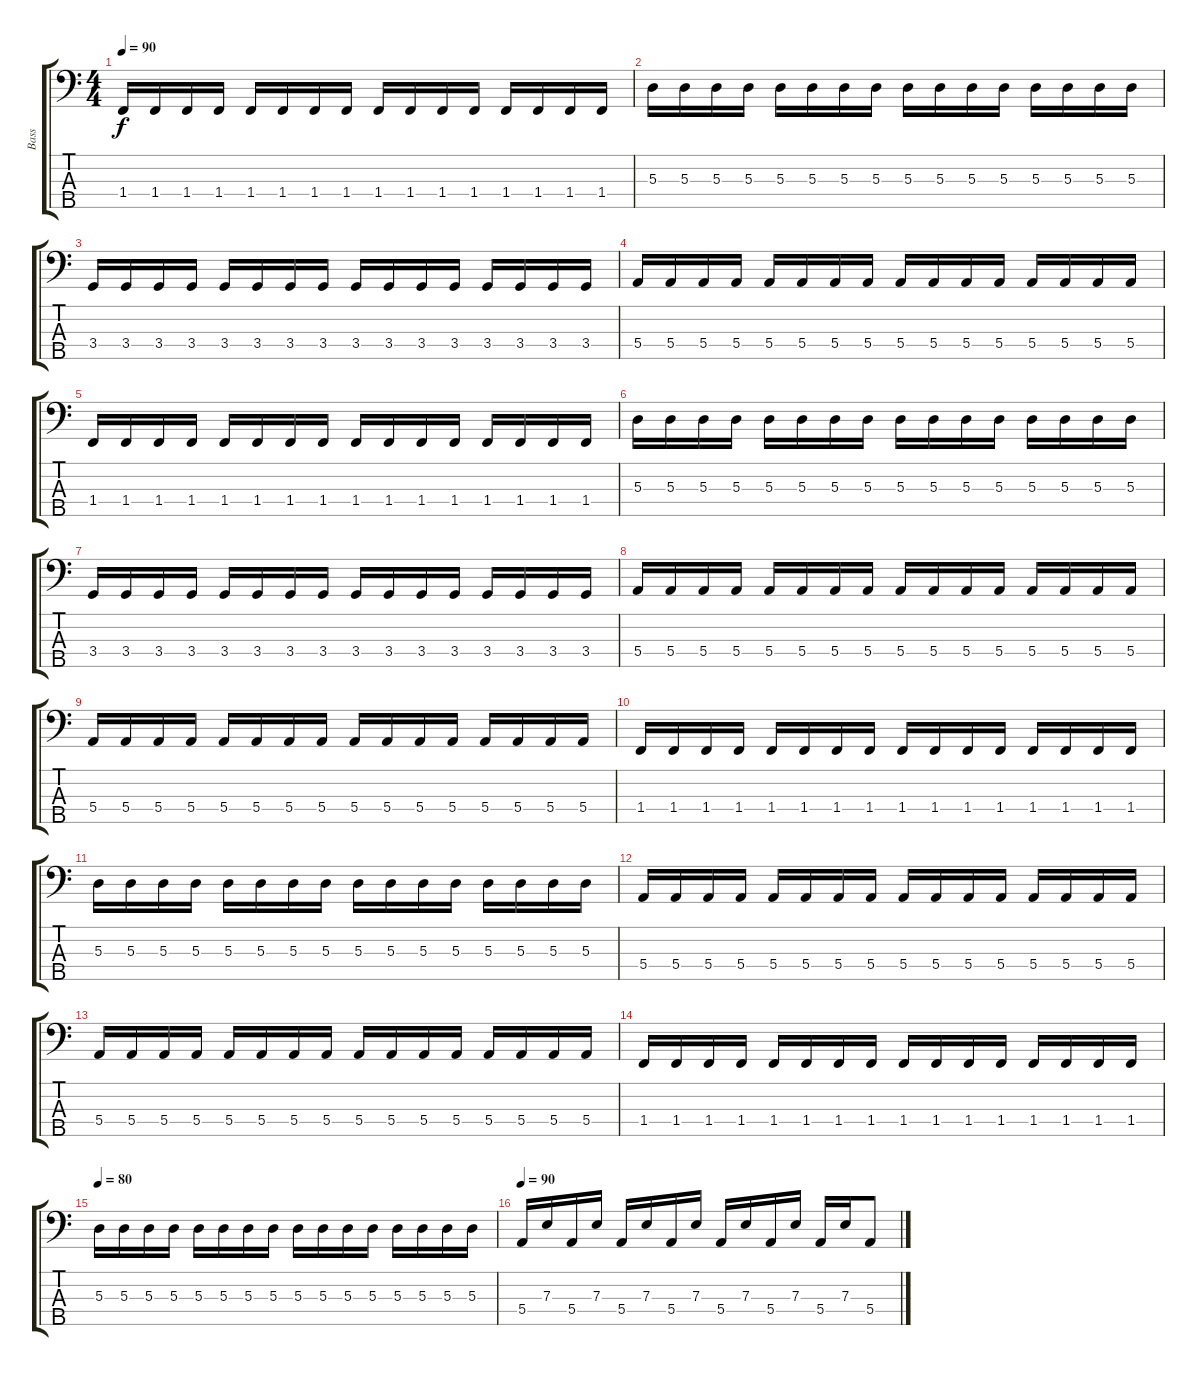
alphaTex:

\track ("Bass" "Bass") {instrument electricbassfinger}
\staff {score tabs}
\tuning (G2 D2 A1 E1 B0) {hide}
\ts (4 4)
\tempo 90
\clef f4
\ks c
1.4.16{dy f} 1.4.16 1.4.16 1.4.16 1.4.16 1.4.16 1.4.16 1.4.16 1.4.16 1.4.16 1.4.16 1.4.16 1.4.16 1.4.16 1.4.16 1.4.16 |
5.3.16 5.3.16 5.3.16 5.3.16 5.3.16 5.3.16 5.3.16 5.3.16 5.3.16 5.3.16 5.3.16 5.3.16 5.3.16 5.3.16 5.3.16 5.3.16 |
3.4.16 3.4.16 3.4.16 3.4.16 3.4.16 3.4.16 3.4.16 3.4.16 3.4.16 3.4.16 3.4.16 3.4.16 3.4.16 3.4.16 3.4.16 3.4.16 |
5.4.16 5.4.16 5.4.16 5.4.16 5.4.16 5.4.16 5.4.16 5.4.16 5.4.16 5.4.16 5.4.16 5.4.16 5.4.16 5.4.16 5.4.16 5.4.16 |
1.4.16 1.4.16 1.4.16 1.4.16 1.4.16 1.4.16 1.4.16 1.4.16 1.4.16 1.4.16 1.4.16 1.4.16 1.4.16 1.4.16 1.4.16 1.4.16 |
5.3.16 5.3.16 5.3.16 5.3.16 5.3.16 5.3.16 5.3.16 5.3.16 5.3.16 5.3.16 5.3.16 5.3.16 5.3.16 5.3.16 5.3.16 5.3.16 |
3.4.16 3.4.16 3.4.16 3.4.16 3.4.16 3.4.16 3.4.16 3.4.16 3.4.16 3.4.16 3.4.16 3.4.16 3.4.16 3.4.16 3.4.16 3.4.16 |
5.4.16 5.4.16 5.4.16 5.4.16 5.4.16 5.4.16 5.4.16 5.4.16 5.4.16 5.4.16 5.4.16 5.4.16 5.4.16 5.4.16 5.4.16 5.4.16 |
5.4.16 5.4.16 5.4.16 5.4.16 5.4.16 5.4.16 5.4.16 5.4.16 5.4.16 5.4.16 5.4.16 5.4.16 5.4.16 5.4.16 5.4.16 5.4.16 |
1.4.16 1.4.16 1.4.16 1.4.16 1.4.16 1.4.16 1.4.16 1.4.16 1.4.16 1.4.16 1.4.16 1.4.16 1.4.16 1.4.16 1.4.16 1.4.16 |
5.3.16 5.3.16 5.3.16 5.3.16 5.3.16 5.3.16 5.3.16 5.3.16 5.3.16 5.3.16 5.3.16 5.3.16 5.3.16 5.3.16 5.3.16 5.3.16 |
5.4.16 5.4.16 5.4.16 5.4.16 5.4.16 5.4.16 5.4.16 5.4.16 5.4.16 5.4.16 5.4.16 5.4.16 5.4.16 5.4.16 5.4.16 5.4.16 |
5.4.16 5.4.16 5.4.16 5.4.16 5.4.16 5.4.16 5.4.16 5.4.16 5.4.16 5.4.16 5.4.16 5.4.16 5.4.16 5.4.16 5.4.16 5.4.16 |
1.4.16 1.4.16 1.4.16 1.4.16 1.4.16 1.4.16 1.4.16 1.4.16 1.4.16 1.4.16 1.4.16 1.4.16 1.4.16 1.4.16 1.4.16 1.4.16 |
\tempo 80
5.3.16 5.3.16 5.3.16 5.3.16 5.3.16 5.3.16 5.3.16 5.3.16 5.3.16 5.3.16 5.3.16 5.3.16 5.3.16 5.3.16 5.3.16 5.3.16 |
\tempo 90
5.4.16 7.3.16 5.4.16 7.3.16 5.4.16 7.3.16 5.4.16 7.3.16 5.4.16 7.3.16 5.4.16 7.3.16 5.4.16 7.3.16 5.4.8
